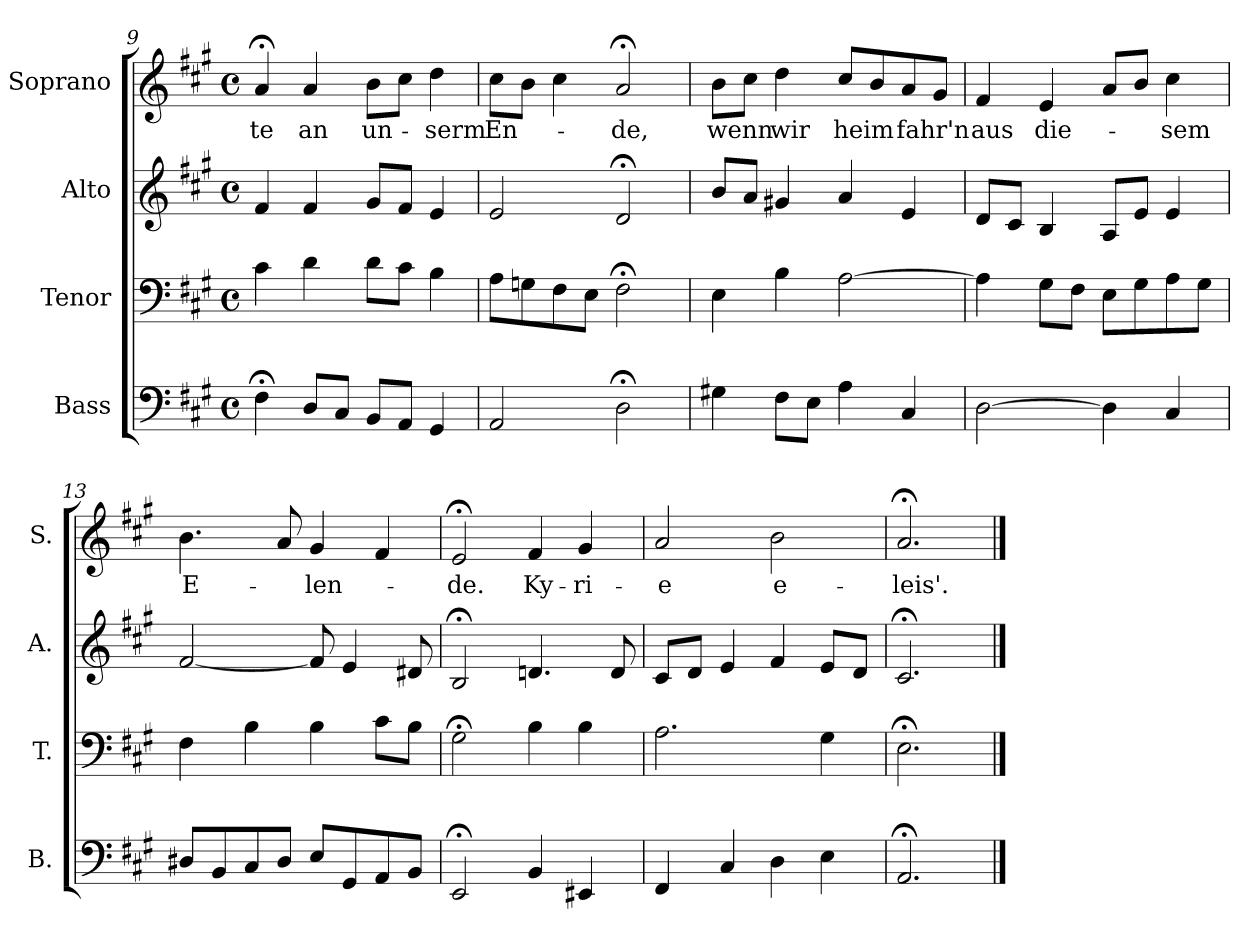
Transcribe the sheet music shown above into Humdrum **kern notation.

**kern	**kern	**kern	**kern	**text
*part4	*part3	*part2	*part1	*part1
*staff4	*staff3	*staff2	*staff1	*staff1
*I"Bass	*I"Tenor	*I"Alto	*I"Soprano	*
*I'B.	*I'T.	*I'A.	*I'S.	*
!!LO:PB:g=z
*clefF4	*clefF4	*clefG2	*clefG2	*
*k[f#c#g#]	*k[f#c#g#]	*k[f#c#g#]	*k[f#c#g#]	*
*A:	*A:	*A:	*A:	*
*M4/4	*M4/4	*M4/4	*M4/4	*
*met(c)	*met(c)	*met(c)	*met(c)	*
=9	=9	=9	=9	=9
!	!	!	!	!LO:LY:b
4F#;<\	4c#\	4f#/	4a;</	-te
!	!	!	!	!LO:LY:b
8D/L	4d\	4f#/	4a/	an
8C#/J	.	.	.	.
!	!	!	!	!LO:LY:b
8BB/L	8d\L	8g#/L	8b\L	un-
8AA/J	8c#\J	8f#/J	8cc#\J	.
!	!	!	!	!LO:LY:b
4GG#/	4B\	4e/	4dd\	serm
=10	=10	=10	=10	=10
!	!	!	!	!LO:LY:b
2AA/	8A\L	2e/	8cc#\L	En-
.	8Gn\	.	8b\J	.
.	8F#\	.	4cc#\	.
.	8E\J	.	.	.
!	!	!	!	!LO:LY:b
2D;<\	2F#;<\	2d;</	2a;</	-de,
=11	=11	=11	=11	=11
!	!	!	!	!LO:LY:b
4G#X\	4E\	8b/L	8b\L	wenn
.	.	8a/J	8cc#\J	.
!	!	!	!	!LO:LY:b
8F#\L	4B\	4g#X/	4dd\	wir
8E\J	.	.	.	.
!	!	!	!	!LO:LY:b
4A\	[2A\	4a/	8cc#/L	heim
.	.	.	8b/	.
!	!	!	!	!LO:LY:b
4C#/	.	4e/	8a/	fahr'n
.	.	.	8g#/J	.
=12	=12	=12	=12	=12
!	!	!	!	!LO:LY:b
[2D\	4A\]	8d/L	4f#/	aus
.	.	8c#/J	.	.
!	!	!	!	!LO:LY:b
.	8G#\L	4B/	4e/	die-
.	8F#\J	.	.	.
4D\]	8E\L	8A/L	8a/L	.
.	8G#\	8e/J	8b/J	.
!	!	!	!	!LO:LY:b
4C#/	8A\	4e/	4cc#\	-sem
.	8G#\J	.	.	.
!!LO:LB:g=z
=13	=13	=13	=13	=13
!	!	!	!	!LO:LY:b
8D#X/L	4F#\	[2f#/	4.b\	E-
8BB/	.	.	.	.
8C#/	4B\	.	.	.
8D#/J	.	.	8a/	.
!	!	!	!	!LO:LY:b
8E/L	4B\	8f#/]	4g#/	-len-
8GG#/	.	4e/	.	.
8AA/	8c#\L	.	4f#/	.
8BB/J	8B\J	8d#X/	.	.
=14	=14	=14	=14	=14
!	!	!	!	!LO:LY:b
2EE;</	2G#;<\	2B;</	2e;</	-de.
!	!	!	!	!LO:LY:b
4BB/	4B\	4.dn/	4f#/	Ky-
!	!	!	!	!LO:LY:b
4EE#X/	4B\	.	4g#/	-ri-
.	.	8d/	.	.
=15	=15	=15	=15	=15
!	!	!	!	!LO:LY:b
4FF#/	2.A\	8c#/L	2a/	-e
.	.	8d/J	.	.
4C#/	.	4e/	.	.
!	!	!	!	!LO:LY:b
4D\	.	4f#/	2b\	e-
4E\	4G#\	8e/L	.	.
.	.	8d/J	.	.
=16	=16	=16	=16	=16
!	!	!	!	!LO:LY:b
2.AA;</	2.E;<\	2.c#;</	2.a;</	-leis'.
==	==	==	==	==
*-	*-	*-	*-	*-
